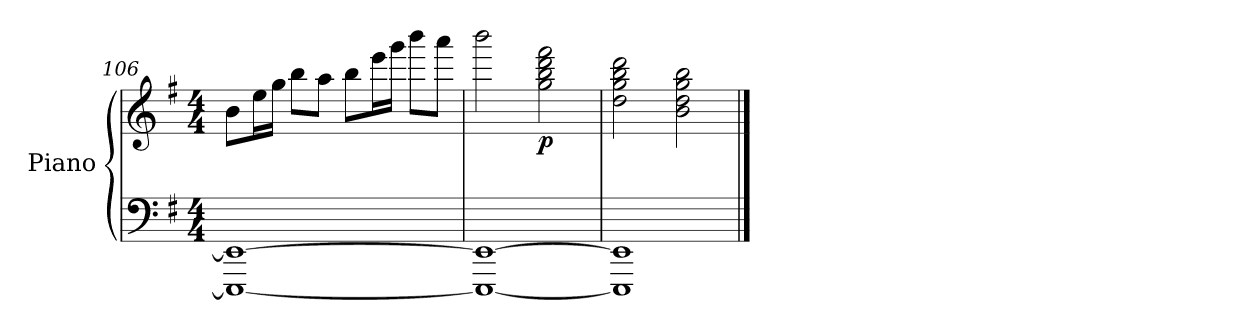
**kern	**kern	**dynam
*part1	*part1	*part1
*staff2	*staff1	*staff1/2
*I"Piano	*	*
*I'Pno.	*	*
*clefF4	*clefG2	*
*k[f#]	*k[f#]	*
*M4/4	*M4/4	*
=106	=106	=106
1EEE_ 1EE_	8b\L	.
.	16ee\L	.
.	16gg\JJ	.
.	8bb\L	.
.	8aa\J	.
.	8bb\L	.
.	16eee\L	.
.	16ggg\JJ	.
.	8bbb\L	.
.	8aaa\J	.
=107	=107	=107
1EEE_ 1EE_	2bbb\	.
!	!	!LO:DY:b
.	2gg\ 2bb\ 2ddd\ 2fff#\	p
=108	=108	=108
1EEE] 1EE]	2dd\ 2gg\ 2bb\ 2ddd\	.
.	2b\ 2dd\ 2gg\ 2bb\	.
==	==	==
*-	*-	*-
